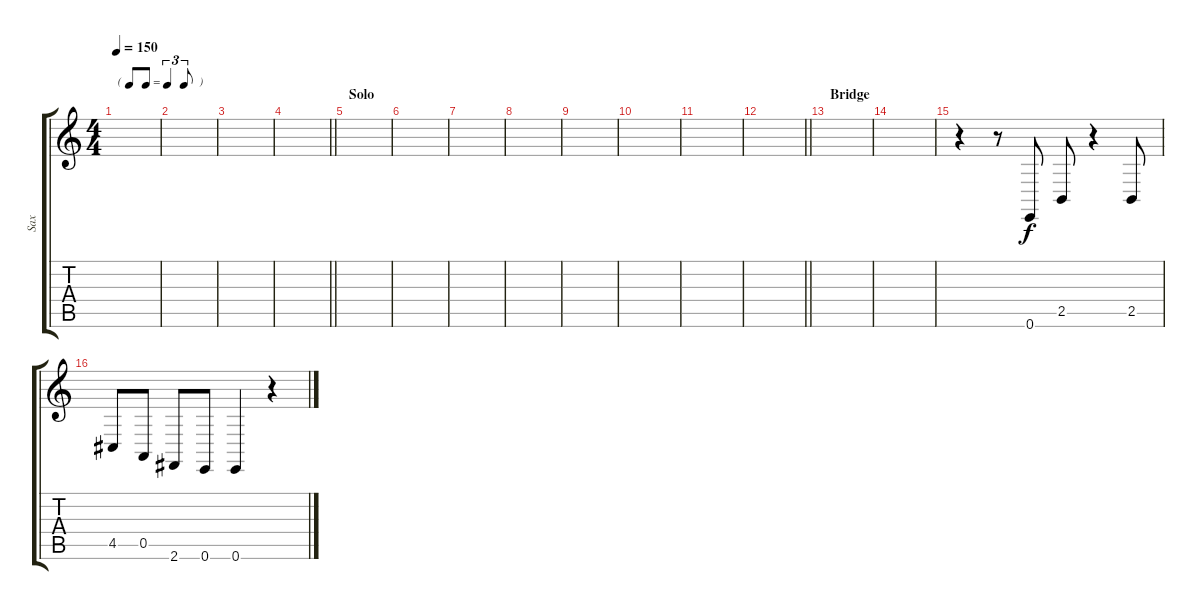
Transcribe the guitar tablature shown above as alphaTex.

\track ("Sax" "Sax") {instrument altosax}
\staff {score tabs}
\tuning (E4 B3 G3 D3 A2 E2) {hide}
\ts (4 4)
\tf triplet8th
\tempo 150
\clef g2
\ks c
|
|
|
\barLineRight lightlight
|
\section ("" "Solo")
|
|
|
|
|
|
|
\barLineRight lightlight
|
\section ("" "Bridge")
|
|
r.4 r.8 0.6.8 2.5.8 r.4 2.5.8 |
4.5.8 0.5.8 2.6.8 0.6.8 0.6.4 r.4
